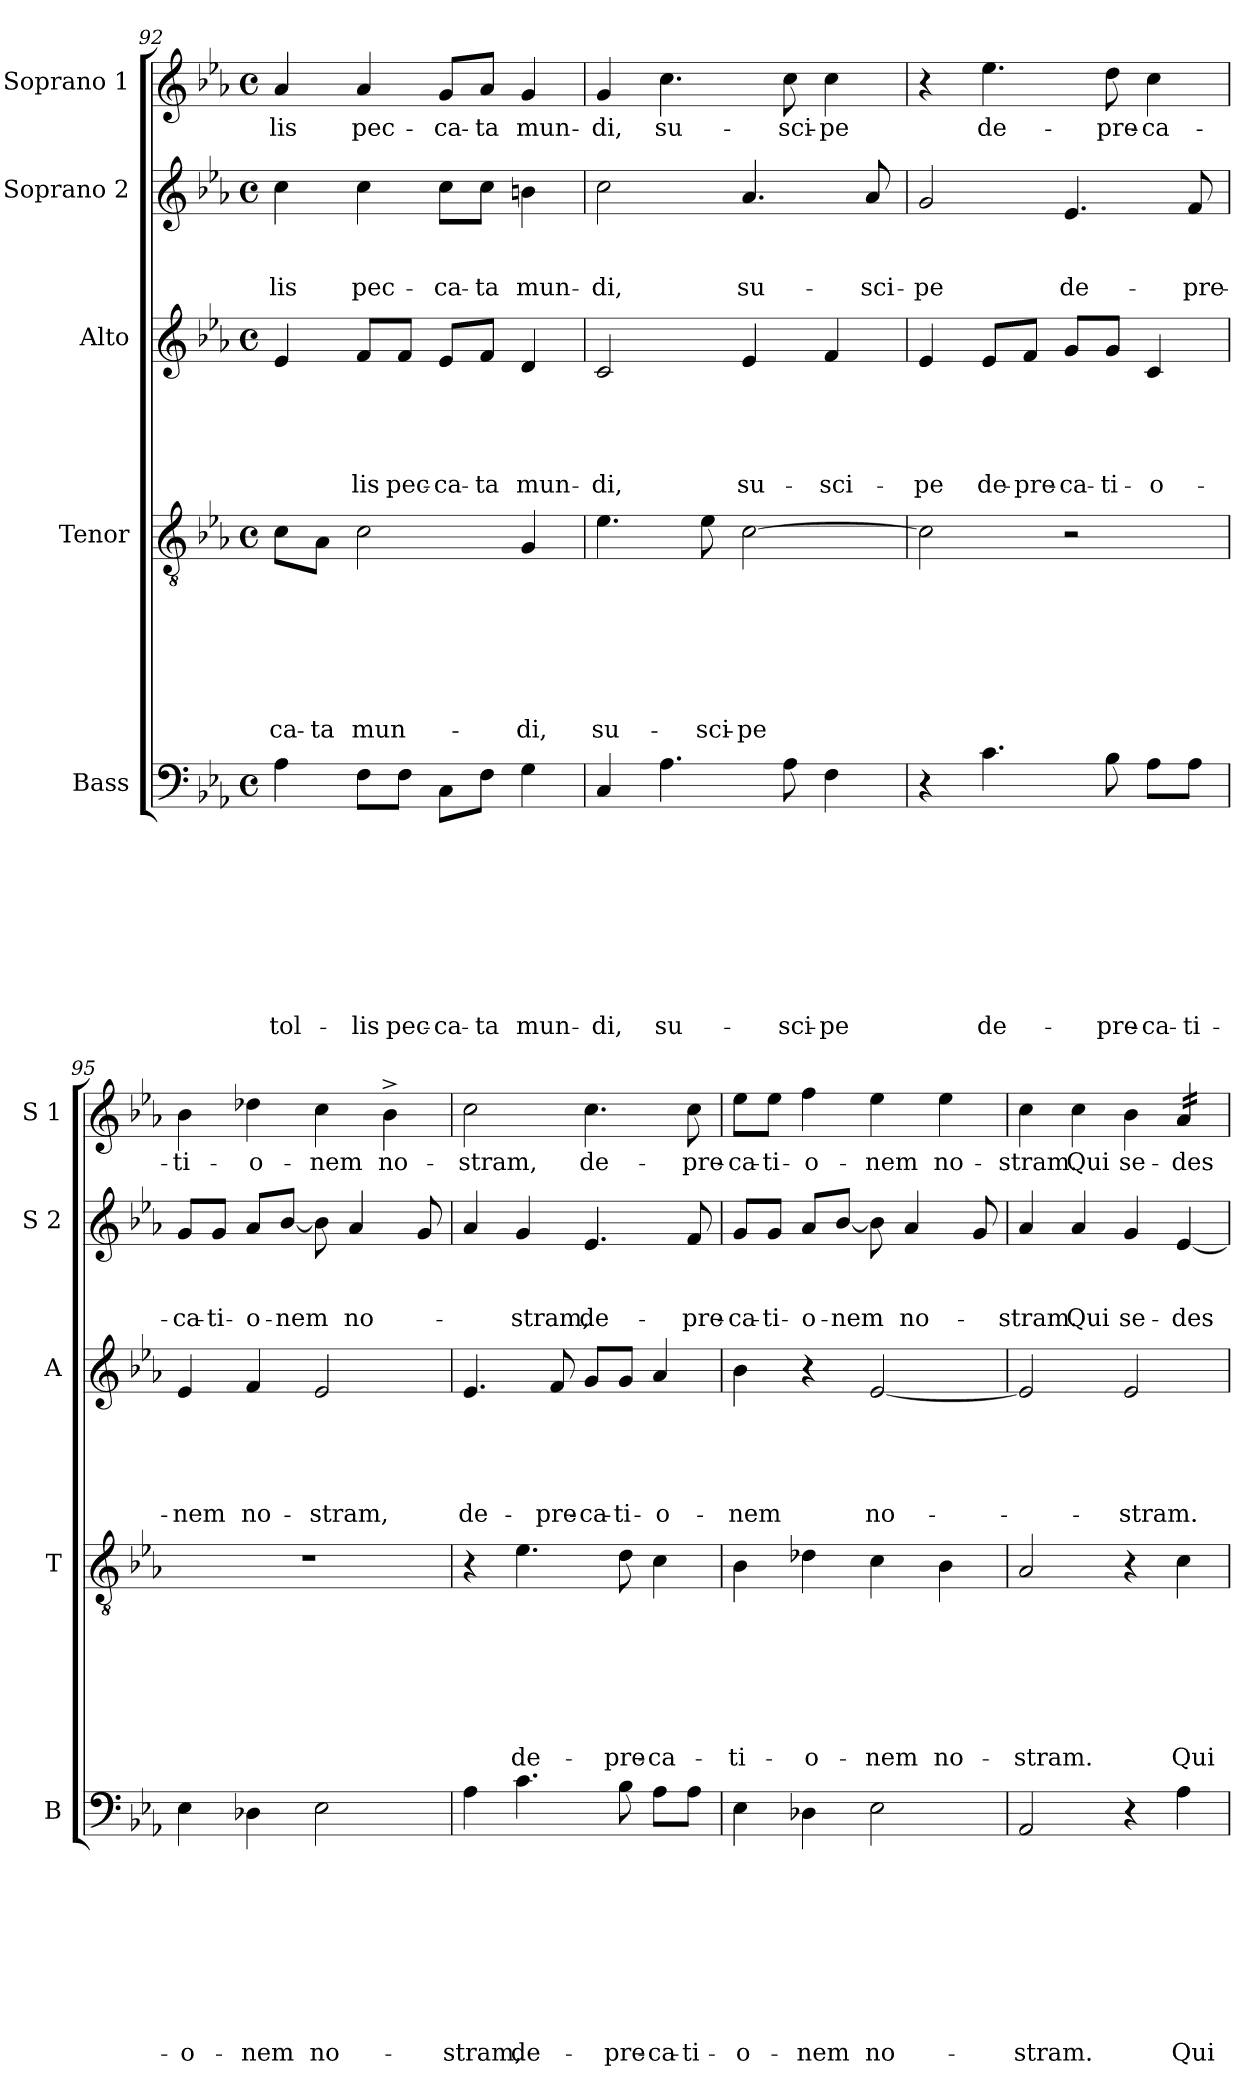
**kern	**text	**text	**text	**text	**text	**text	**text	**text	**text	**kern	**text	**text	**text	**text	**text	**text	**text	**kern	**text	**text	**text	**text	**text	**kern	**text	**text	**text	**kern	**text
*part5	*part5	*part5	*part5	*part5	*part5	*part5	*part5	*part5	*part5	*part4	*part4	*part4	*part4	*part4	*part4	*part4	*part4	*part3	*part3	*part3	*part3	*part3	*part3	*part2	*part2	*part2	*part2	*part1	*part1
*staff5	*staff5	*staff5	*staff5	*staff5	*staff5	*staff5	*staff5	*staff5	*staff5	*staff4	*staff4	*staff4	*staff4	*staff4	*staff4	*staff4	*staff4	*staff3	*staff3	*staff3	*staff3	*staff3	*staff3	*staff2	*staff2	*staff2	*staff2	*staff1	*staff1
*I"Bass	*	*	*	*	*	*	*	*	*	*I"Tenor	*	*	*	*	*	*	*	*I"Alto	*	*	*	*	*	*I"Soprano 2	*	*	*	*I"Soprano 1	*
*I'B	*	*	*	*	*	*	*	*	*	*I'T	*	*	*	*	*	*	*	*I'A	*	*	*	*	*	*I'S 2	*	*	*	*I'S 1	*
*clefF4	*	*	*	*	*	*	*	*	*	*clefGv2	*	*	*	*	*	*	*	*clefG2	*	*	*	*	*	*clefG2	*	*	*	*clefG2	*
*k[b-e-a-]	*	*	*	*	*	*	*	*	*	*k[b-e-a-]	*	*	*	*	*	*	*	*k[b-e-a-]	*	*	*	*	*	*k[b-e-a-]	*	*	*	*k[b-e-a-]	*
*E-:	*	*	*	*	*	*	*	*	*	*E-:	*	*	*	*	*	*	*	*E-:	*	*	*	*	*	*E-:	*	*	*	*E-:	*
*M4/4	*	*	*	*	*	*	*	*	*	*M4/4	*	*	*	*	*	*	*	*M4/4	*	*	*	*	*	*M4/4	*	*	*	*M4/4	*
*met(c)	*	*	*	*	*	*	*	*	*	*met(c)	*	*	*	*	*	*	*	*met(c)	*	*	*	*	*	*met(c)	*	*	*	*met(c)	*
=92	=92	=92	=92	=92	=92	=92	=92	=92	=92	=92	=92	=92	=92	=92	=92	=92	=92	=92	=92	=92	=92	=92	=92	=92	=92	=92	=92	=92	=92
!	!	!	!	!	!	!	!	!	!LO:LY:b	!	!	!	!	!	!	!	!LO:LY:b	!	!	!	!	!	!	!	!	!	!LO:LY:b	!	!LO:LY:b
4A-\	.	.	.	.	.	.	.	.	tol-	8c\L	.	.	.	.	.	.	-ca-	4e-/	.	.	.	.	.	4cc\	.	.	-lis	4a-/	-lis
!	!	!	!	!	!	!	!	!	!	!	!	!	!	!	!	!	!LO:LY:b	!	!	!	!	!	!	!	!	!	!	!	!
.	.	.	.	.	.	.	.	.	.	8A-\J	.	.	.	.	.	.	-ta	.	.	.	.	.	.	.	.	.	.	.	.
!	!	!	!	!	!	!	!	!	!LO:LY:b	!	!	!	!	!	!	!	!LO:LY:b	!	!	!	!	!	!LO:LY:b	!	!	!	!LO:LY:b	!	!LO:LY:b
8F\L	.	.	.	.	.	.	.	.	-lis	2c\	.	.	.	.	.	.	mun-	8f/L	.	.	.	.	-lis	4cc\	.	.	pec-	4a-/	pec-
!	!	!	!	!	!	!	!	!	!LO:LY:b	!	!	!	!	!	!	!	!	!	!	!	!	!	!LO:LY:b	!	!	!	!	!	!
8F\J	.	.	.	.	.	.	.	.	pec-	.	.	.	.	.	.	.	.	8f/J	.	.	.	.	pec-	.	.	.	.	.	.
!	!	!	!	!	!	!	!	!	!LO:LY:b	!	!	!	!	!	!	!	!	!	!	!	!	!	!LO:LY:b	!	!	!	!LO:LY:b	!	!LO:LY:b
8C\L	.	.	.	.	.	.	.	.	-ca-	.	.	.	.	.	.	.	.	8e-/L	.	.	.	.	-ca-	8cc\L	.	.	-ca-	8g/L	-ca-
!	!	!	!	!	!	!	!	!	!LO:LY:b	!	!	!	!	!	!	!	!	!	!	!	!	!	!LO:LY:b	!	!	!	!LO:LY:b	!	!LO:LY:b
8F\J	.	.	.	.	.	.	.	.	-ta	.	.	.	.	.	.	.	.	8f/J	.	.	.	.	-ta	8cc\J	.	.	-ta	8a-/J	-ta
!	!	!	!	!	!	!	!	!	!LO:LY:b	!	!	!	!	!	!	!	!LO:LY:b	!	!	!	!	!	!LO:LY:b	!	!	!	!LO:LY:b	!	!LO:LY:b
4G\	.	.	.	.	.	.	.	.	mun-	4G/	.	.	.	.	.	.	-di,	4d/	.	.	.	.	mun-	4bn\	.	.	mun-	4g/	mun-
=93	=93	=93	=93	=93	=93	=93	=93	=93	=93	=93	=93	=93	=93	=93	=93	=93	=93	=93	=93	=93	=93	=93	=93	=93	=93	=93	=93	=93	=93
!	!	!	!	!	!	!	!	!	!LO:LY:b	!	!	!	!	!	!	!	!LO:LY:b	!	!	!	!	!	!LO:LY:b	!	!	!	!LO:LY:b	!	!LO:LY:b
4C/	.	.	.	.	.	.	.	.	-di,	4.e-\	.	.	.	.	.	.	su-	2c/	.	.	.	.	-di,	2cc\	.	.	-di,	4g/	-di,
!	!	!	!	!	!	!	!	!	!LO:LY:b	!	!	!	!	!	!	!	!	!	!	!	!	!	!	!	!	!	!	!	!LO:LY:b
4.A-\	.	.	.	.	.	.	.	.	su-	.	.	.	.	.	.	.	.	.	.	.	.	.	.	.	.	.	.	4.cc\	su-
!	!	!	!	!	!	!	!	!	!	!	!	!	!	!	!	!	!LO:LY:b	!	!	!	!	!	!	!	!	!	!	!	!
.	.	.	.	.	.	.	.	.	.	8e-\	.	.	.	.	.	.	-sci-	.	.	.	.	.	.	.	.	.	.	.	.
!	!	!	!	!	!	!	!	!	!	!	!	!	!	!	!	!	!LO:LY:b	!	!	!	!	!	!LO:LY:b	!	!	!	!LO:LY:b	!	!
.	.	.	.	.	.	.	.	.	.	[>2c\	.	.	.	.	.	.	-pe	4e-/	.	.	.	.	su-	4.a-/	.	.	su-	.	.
!	!	!	!	!	!	!	!	!	!LO:LY:b	!	!	!	!	!	!	!	!	!	!	!	!	!	!	!	!	!	!	!	!LO:LY:b
8A-\	.	.	.	.	.	.	.	.	-sci-	.	.	.	.	.	.	.	.	.	.	.	.	.	.	.	.	.	.	8cc\	-sci-
!	!	!	!	!	!	!	!	!	!LO:LY:b:rj	!	!	!	!	!	!	!	!	!	!	!	!	!	!LO:LY:b	!	!	!	!	!	!LO:LY:b:rj
4F\	.	.	.	.	.	.	.	.	-pe	.	.	.	.	.	.	.	.	4f/	.	.	.	.	-sci-	.	.	.	.	4cc\	-pe
!	!	!	!	!	!	!	!	!	!	!	!	!	!	!	!	!	!	!	!	!	!	!	!	!	!	!	!LO:LY:b	!	!
.	.	.	.	.	.	.	.	.	.	.	.	.	.	.	.	.	.	.	.	.	.	.	.	8a-/	.	.	-sci-	.	.
=94	=94	=94	=94	=94	=94	=94	=94	=94	=94	=94	=94	=94	=94	=94	=94	=94	=94	=94	=94	=94	=94	=94	=94	=94	=94	=94	=94	=94	=94
!	!	!	!	!	!	!	!	!	!	!	!	!	!	!	!	!	!	!	!	!	!	!	!LO:LY:b	!	!	!	!LO:LY:b	!	!
4r	.	.	.	.	.	.	.	.	.	2c\]	.	.	.	.	.	.	.	4e-/	.	.	.	.	-pe	2g/	.	.	-pe	4r	.
!	!	!	!	!	!	!	!	!	!LO:LY:b	!	!	!	!	!	!	!	!	!	!	!	!	!	!LO:LY:b	!	!	!	!	!	!LO:LY:b
4.c\	.	.	.	.	.	.	.	.	de-	.	.	.	.	.	.	.	.	8e-/L	.	.	.	.	de-	.	.	.	.	4.ee-\	de-
!	!	!	!	!	!	!	!	!	!	!	!	!	!	!	!	!	!	!	!	!	!	!	!LO:LY:b	!	!	!	!	!	!
.	.	.	.	.	.	.	.	.	.	.	.	.	.	.	.	.	.	8f/J	.	.	.	.	-pre-	.	.	.	.	.	.
!	!	!	!	!	!	!	!	!	!	!	!	!	!	!	!	!	!	!	!	!	!	!	!LO:LY:b	!	!	!	!LO:LY:b	!	!
.	.	.	.	.	.	.	.	.	.	2r	.	.	.	.	.	.	.	8g/L	.	.	.	.	-ca-	4.e-/	.	.	de-	.	.
!	!	!	!	!	!	!	!	!	!LO:LY:b	!	!	!	!	!	!	!	!	!	!	!	!	!	!LO:LY:b	!	!	!	!	!	!LO:LY:b
8B-\	.	.	.	.	.	.	.	.	-pre-	.	.	.	.	.	.	.	.	8g/J	.	.	.	.	-ti-	.	.	.	.	8dd\	-pre-
!	!	!	!	!	!	!	!	!	!LO:LY:b	!	!	!	!	!	!	!	!	!	!	!	!	!	!LO:LY:b	!	!	!	!	!	!LO:LY:b
8A-\L	.	.	.	.	.	.	.	.	-ca-	.	.	.	.	.	.	.	.	4c/	.	.	.	.	-o-	.	.	.	.	4cc\	-ca-
!	!	!	!	!	!	!	!	!	!LO:LY:b	!	!	!	!	!	!	!	!	!	!	!	!	!	!	!	!	!	!LO:LY:b	!	!
8A-\J	.	.	.	.	.	.	.	.	-ti-	.	.	.	.	.	.	.	.	.	.	.	.	.	.	8f/	.	.	-pre-	.	.
!!LO:LB:g=z
=95	=95	=95	=95	=95	=95	=95	=95	=95	=95	=95	=95	=95	=95	=95	=95	=95	=95	=95	=95	=95	=95	=95	=95	=95	=95	=95	=95	=95	=95
!	!	!	!	!	!	!	!	!	!LO:LY:b	!	!	!	!	!	!	!	!	!	!	!	!	!	!LO:LY:b	!	!	!	!LO:LY:b	!	!LO:LY:b
4E-\	.	.	.	.	.	.	.	.	-o-	1r	.	.	.	.	.	.	.	4e-/	.	.	.	.	-nem	8g/L	.	.	-ca-	4b-\	-ti-
!	!	!	!	!	!	!	!	!	!	!	!	!	!	!	!	!	!	!	!	!	!	!	!	!	!	!	!LO:LY:b	!	!
.	.	.	.	.	.	.	.	.	.	.	.	.	.	.	.	.	.	.	.	.	.	.	.	8g/J	.	.	-ti-	.	.
!	!	!	!	!	!	!	!	!	!LO:LY:b	!	!	!	!	!	!	!	!	!	!	!	!	!	!LO:LY:b	!	!	!	!LO:LY:b	!	!LO:LY:b
4D-X\	.	.	.	.	.	.	.	.	-nem	.	.	.	.	.	.	.	.	4f/	.	.	.	.	no-	8a-/L	.	.	-o-	4dd-X\	-o-
!	!	!	!	!	!	!	!	!	!	!	!	!	!	!	!	!	!	!	!	!	!	!	!	!	!	!	!LO:LY:b	!	!
.	.	.	.	.	.	.	.	.	.	.	.	.	.	.	.	.	.	.	.	.	.	.	.	[>8b-/J	.	.	-nem	.	.
!	!	!	!	!	!	!	!	!	!LO:LY:b	!	!	!	!	!	!	!	!	!	!	!	!	!	!LO:LY:b	!	!	!	!	!	!LO:LY:b
2E-\	.	.	.	.	.	.	.	.	no-	.	.	.	.	.	.	.	.	2e-/	.	.	.	.	-stram,	8b-\]	.	.	.	4cc\	-nem
!	!	!	!	!	!	!	!	!	!	!	!	!	!	!	!	!	!	!	!	!	!	!	!	!	!	!	!LO:LY:b	!	!
.	.	.	.	.	.	.	.	.	.	.	.	.	.	.	.	.	.	.	.	.	.	.	.	4a-/	.	.	no-	.	.
!	!	!	!	!	!	!	!	!	!	!	!	!	!	!	!	!	!	!	!	!	!	!	!	!	!	!	!	!	!LO:LY:b
.	.	.	.	.	.	.	.	.	.	.	.	.	.	.	.	.	.	.	.	.	.	.	.	.	.	.	.	4b-^>\	no-
.	.	.	.	.	.	.	.	.	.	.	.	.	.	.	.	.	.	.	.	.	.	.	.	8g/	.	.	.	.	.
=96	=96	=96	=96	=96	=96	=96	=96	=96	=96	=96	=96	=96	=96	=96	=96	=96	=96	=96	=96	=96	=96	=96	=96	=96	=96	=96	=96	=96	=96
!	!	!	!	!	!	!	!	!	!LO:LY:b	!	!	!	!	!	!	!	!	!	!	!	!	!	!LO:LY:b	!	!	!	!	!	!LO:LY:b
4A-\	.	.	.	.	.	.	.	.	-stram,	4r	.	.	.	.	.	.	.	4.e-/	.	.	.	.	de-	4a-/	.	.	.	2cc\	-stram,
!	!	!	!	!	!	!	!	!	!LO:LY:b	!	!	!	!	!	!	!	!LO:LY:b	!	!	!	!	!	!	!	!	!	!LO:LY:b	!	!
4.c\	.	.	.	.	.	.	.	.	de-	4.e-\	.	.	.	.	.	.	de-	.	.	.	.	.	.	4g/	.	.	-stram,	.	.
!	!	!	!	!	!	!	!	!	!	!	!	!	!	!	!	!	!	!	!	!	!	!	!LO:LY:b	!	!	!	!	!	!
.	.	.	.	.	.	.	.	.	.	.	.	.	.	.	.	.	.	8f/	.	.	.	.	-pre-	.	.	.	.	.	.
!	!	!	!	!	!	!	!	!	!	!	!	!	!	!	!	!	!	!	!	!	!	!	!LO:LY:b	!	!	!	!LO:LY:b	!	!LO:LY:b
.	.	.	.	.	.	.	.	.	.	.	.	.	.	.	.	.	.	8g/L	.	.	.	.	-ca-	4.e-/	.	.	de-	4.cc\	de-
!	!	!	!	!	!	!	!	!	!LO:LY:b	!	!	!	!	!	!	!	!LO:LY:b	!	!	!	!	!	!LO:LY:b	!	!	!	!	!	!
8B-\	.	.	.	.	.	.	.	.	-pre-	8d\	.	.	.	.	.	.	-pre-	8g/J	.	.	.	.	-ti-	.	.	.	.	.	.
!	!	!	!	!	!	!	!	!	!LO:LY:b	!	!	!	!	!	!	!	!LO:LY:b	!	!	!	!	!	!LO:LY:b	!	!	!	!	!	!
8A-\L	.	.	.	.	.	.	.	.	-ca-	4c\	.	.	.	.	.	.	-ca-	4a-/	.	.	.	.	-o-	.	.	.	.	.	.
!	!	!	!	!	!	!	!	!	!LO:LY:b	!	!	!	!	!	!	!	!	!	!	!	!	!	!	!	!	!	!LO:LY:b	!	!LO:LY:b
8A-\J	.	.	.	.	.	.	.	.	-ti-	.	.	.	.	.	.	.	.	.	.	.	.	.	.	8f/	.	.	-pre-	8cc\	-pre-
=97	=97	=97	=97	=97	=97	=97	=97	=97	=97	=97	=97	=97	=97	=97	=97	=97	=97	=97	=97	=97	=97	=97	=97	=97	=97	=97	=97	=97	=97
!	!	!	!	!	!	!	!	!	!LO:LY:b	!	!	!	!	!	!	!	!LO:LY:b	!	!	!	!	!	!LO:LY:b	!	!	!	!LO:LY:b	!	!LO:LY:b
4E-\	.	.	.	.	.	.	.	.	-o-	4B-\	.	.	.	.	.	.	-ti-	4b-\	.	.	.	.	-nem	8g/L	.	.	-ca-	8ee-\L	-ca-
!	!	!	!	!	!	!	!	!	!	!	!	!	!	!	!	!	!	!	!	!	!	!	!	!	!	!	!LO:LY:b	!	!LO:LY:b
.	.	.	.	.	.	.	.	.	.	.	.	.	.	.	.	.	.	.	.	.	.	.	.	8g/J	.	.	-ti-	8ee-\J	-ti-
!	!	!	!	!	!	!	!	!	!LO:LY:b	!	!	!	!	!	!	!	!LO:LY:b	!	!	!	!	!	!	!	!	!	!LO:LY:b	!	!LO:LY:b
4D-X\	.	.	.	.	.	.	.	.	-nem	4d-X\	.	.	.	.	.	.	-o-	4r	.	.	.	.	.	8a-/L	.	.	-o-	4ff\	-o-
!	!	!	!	!	!	!	!	!	!	!	!	!	!	!	!	!	!	!	!	!	!	!	!	!	!	!	!LO:LY:b	!	!
.	.	.	.	.	.	.	.	.	.	.	.	.	.	.	.	.	.	.	.	.	.	.	.	[>8b-/J	.	.	-nem	.	.
!	!	!	!	!	!	!	!	!	!LO:LY:b	!	!	!	!	!	!	!	!LO:LY:b	!	!	!	!	!	!LO:LY:b	!	!	!	!	!	!LO:LY:b
2E-\	.	.	.	.	.	.	.	.	no-	4c\	.	.	.	.	.	.	-nem	[<2e-/	.	.	.	.	no-	8b-\]	.	.	.	4ee-\	-nem
!	!	!	!	!	!	!	!	!	!	!	!	!	!	!	!	!	!	!	!	!	!	!	!	!	!	!	!LO:LY:b	!	!
.	.	.	.	.	.	.	.	.	.	.	.	.	.	.	.	.	.	.	.	.	.	.	.	4a-/	.	.	no-	.	.
!	!	!	!	!	!	!	!	!	!	!	!	!	!	!	!	!	!LO:LY:b	!	!	!	!	!	!	!	!	!	!	!	!LO:LY:b
.	.	.	.	.	.	.	.	.	.	4B-\	.	.	.	.	.	.	no-	.	.	.	.	.	.	.	.	.	.	4ee-\	no-
.	.	.	.	.	.	.	.	.	.	.	.	.	.	.	.	.	.	.	.	.	.	.	.	8g/	.	.	.	.	.
=98	=98	=98	=98	=98	=98	=98	=98	=98	=98	=98	=98	=98	=98	=98	=98	=98	=98	=98	=98	=98	=98	=98	=98	=98	=98	=98	=98	=98	=98
!	!	!	!	!	!	!	!	!	!LO:LY:b	!	!	!	!	!	!	!	!LO:LY:b	!	!	!	!	!	!	!	!	!	!LO:LY:b	!	!LO:LY:b
2AA-/	.	.	.	.	.	.	.	.	-stram.	2A-/	.	.	.	.	.	.	-stram.	2e-/]	.	.	.	.	.	4a-/	.	.	-stram.	4cc\	-stram.
!	!	!	!	!	!	!	!	!	!	!	!	!	!	!	!	!	!	!	!	!	!	!	!	!	!	!	!LO:LY:b	!	!LO:LY:b
.	.	.	.	.	.	.	.	.	.	.	.	.	.	.	.	.	.	.	.	.	.	.	.	4a-/	.	.	Qui	4cc\	Qui
!	!	!	!	!	!	!	!	!	!	!	!	!	!	!	!	!	!	!	!	!	!	!	!LO:LY:b	!	!	!	!LO:LY:b	!	!LO:LY:b
4r	.	.	.	.	.	.	.	.	.	4r	.	.	.	.	.	.	.	2e-/	.	.	.	.	-stram.	4g/	.	.	se-	4b-\	se-
!	!	!	!	!	!	!	!	!	!LO:LY:b	!	!	!	!	!	!	!	!LO:LY:b	!	!	!	!	!	!	!	!	!	!LO:LY:b	!	!LO:LY:b
*	*	*	*	*	*	*	*	*	*	*	*	*	*	*	*	*	*	*	*	*	*	*	*	*	*	*	*	*tremolo	*
4A-\	.	.	.	.	.	.	.	.	Qui	4c\	.	.	.	.	.	.	Qui	.	.	.	.	.	.	[<4e-/	.	.	-des	16a-/LL	-des
.	.	.	.	.	.	.	.	.	.	.	.	.	.	.	.	.	.	.	.	.	.	.	.	.	.	.	.	16a-/	.
.	.	.	.	.	.	.	.	.	.	.	.	.	.	.	.	.	.	.	.	.	.	.	.	.	.	.	.	16a-/	.
.	.	.	.	.	.	.	.	.	.	.	.	.	.	.	.	.	.	.	.	.	.	.	.	.	.	.	.	16a-/JJ	.
*	*	*	*	*	*	*	*	*	*	*	*	*	*	*	*	*	*	*	*	*	*	*	*	*	*	*	*	*Xtremolo	*
=	=	=	=	=	=	=	=	=	=	=	=	=	=	=	=	=	=	=	=	=	=	=	=	=	=	=	=	=	=
*-	*-	*-	*-	*-	*-	*-	*-	*-	*-	*-	*-	*-	*-	*-	*-	*-	*-	*-	*-	*-	*-	*-	*-	*-	*-	*-	*-	*-	*-
